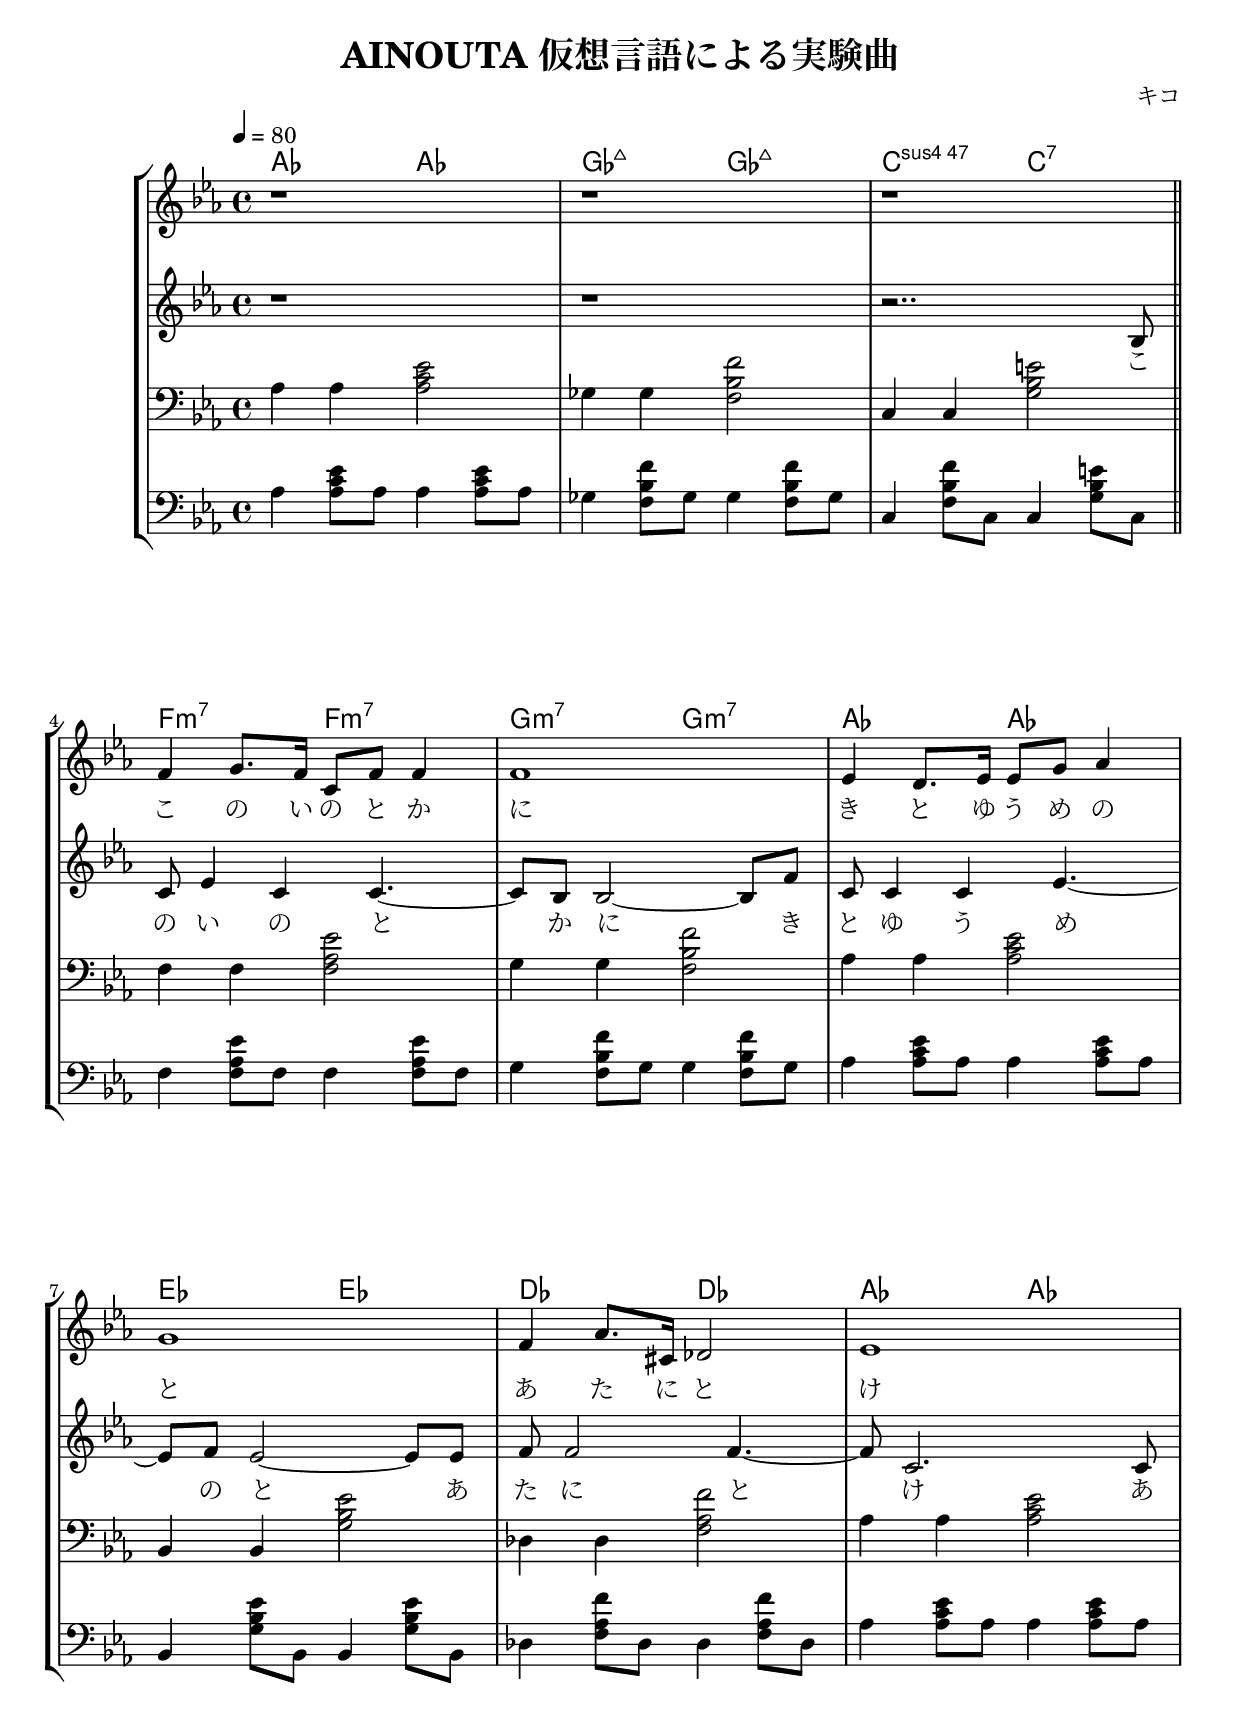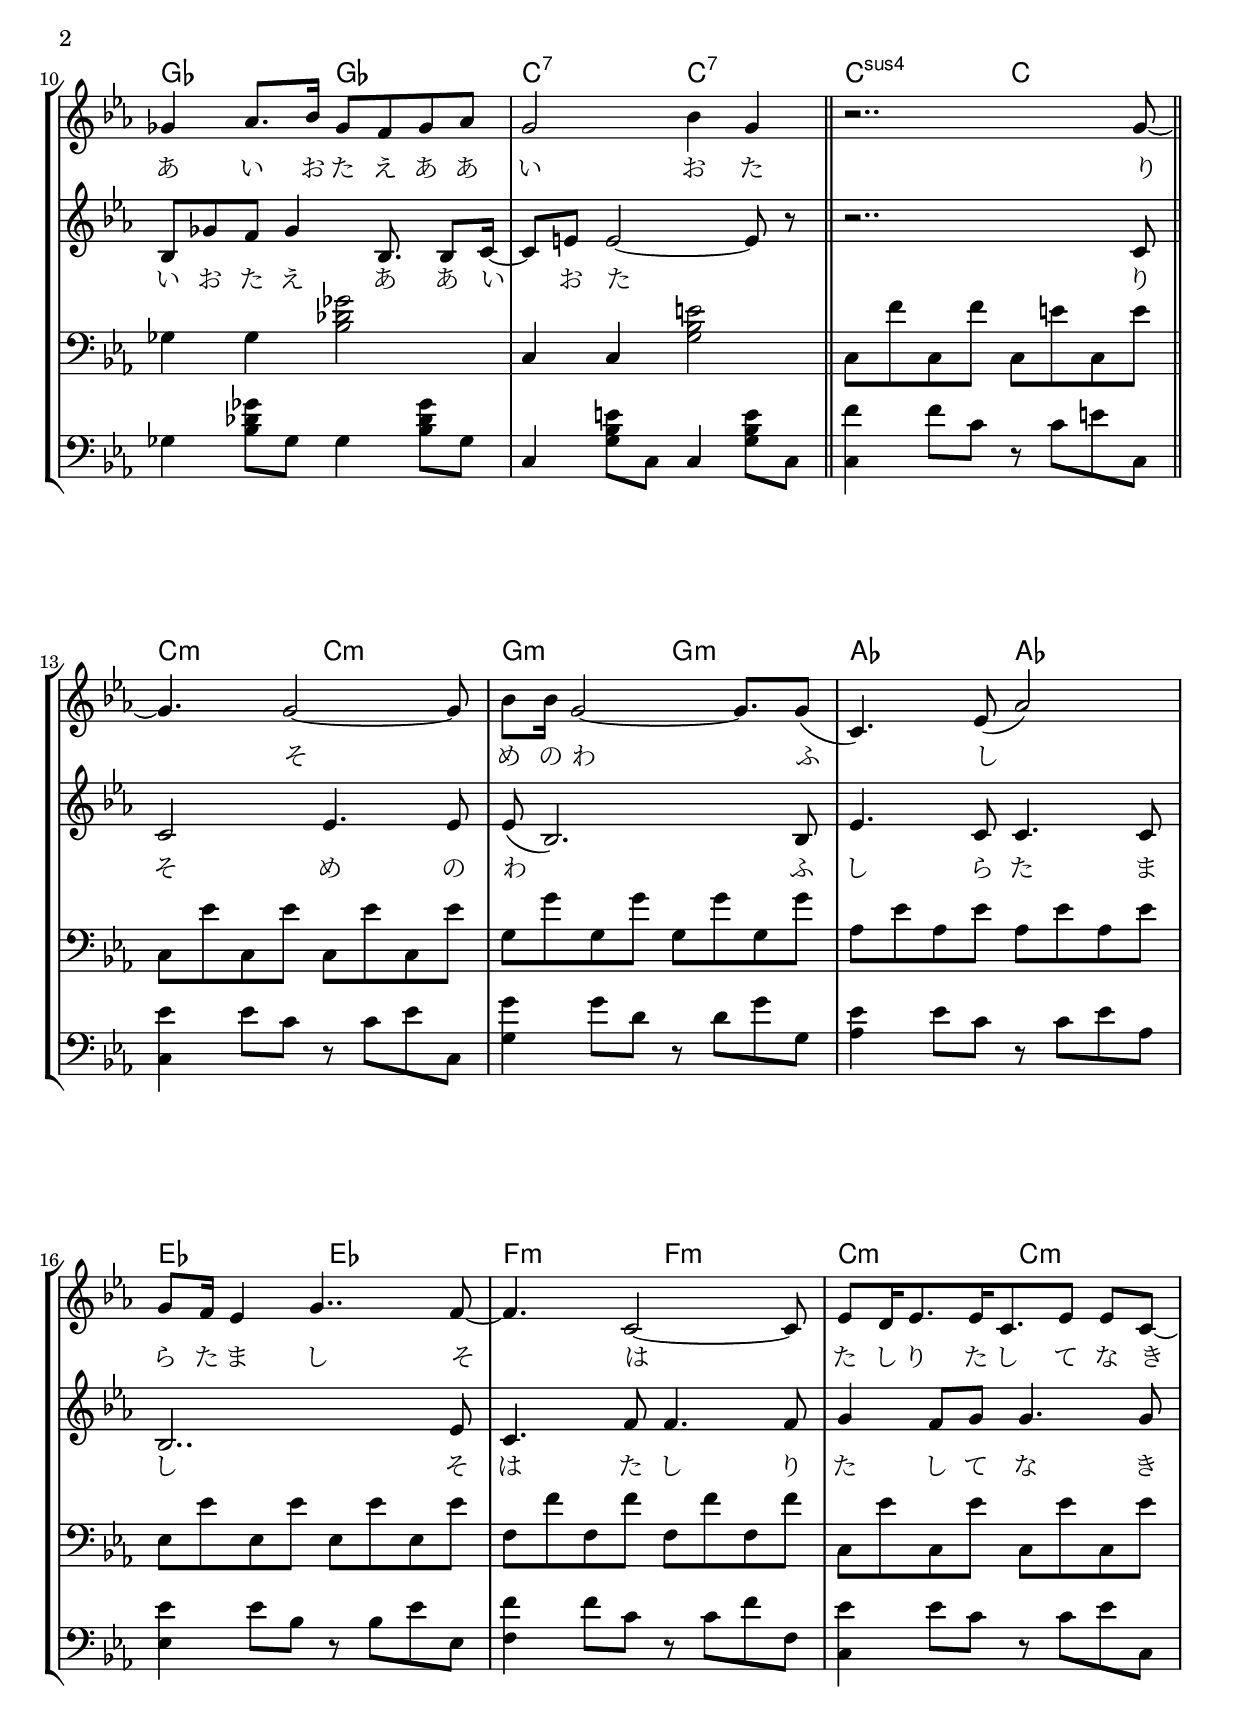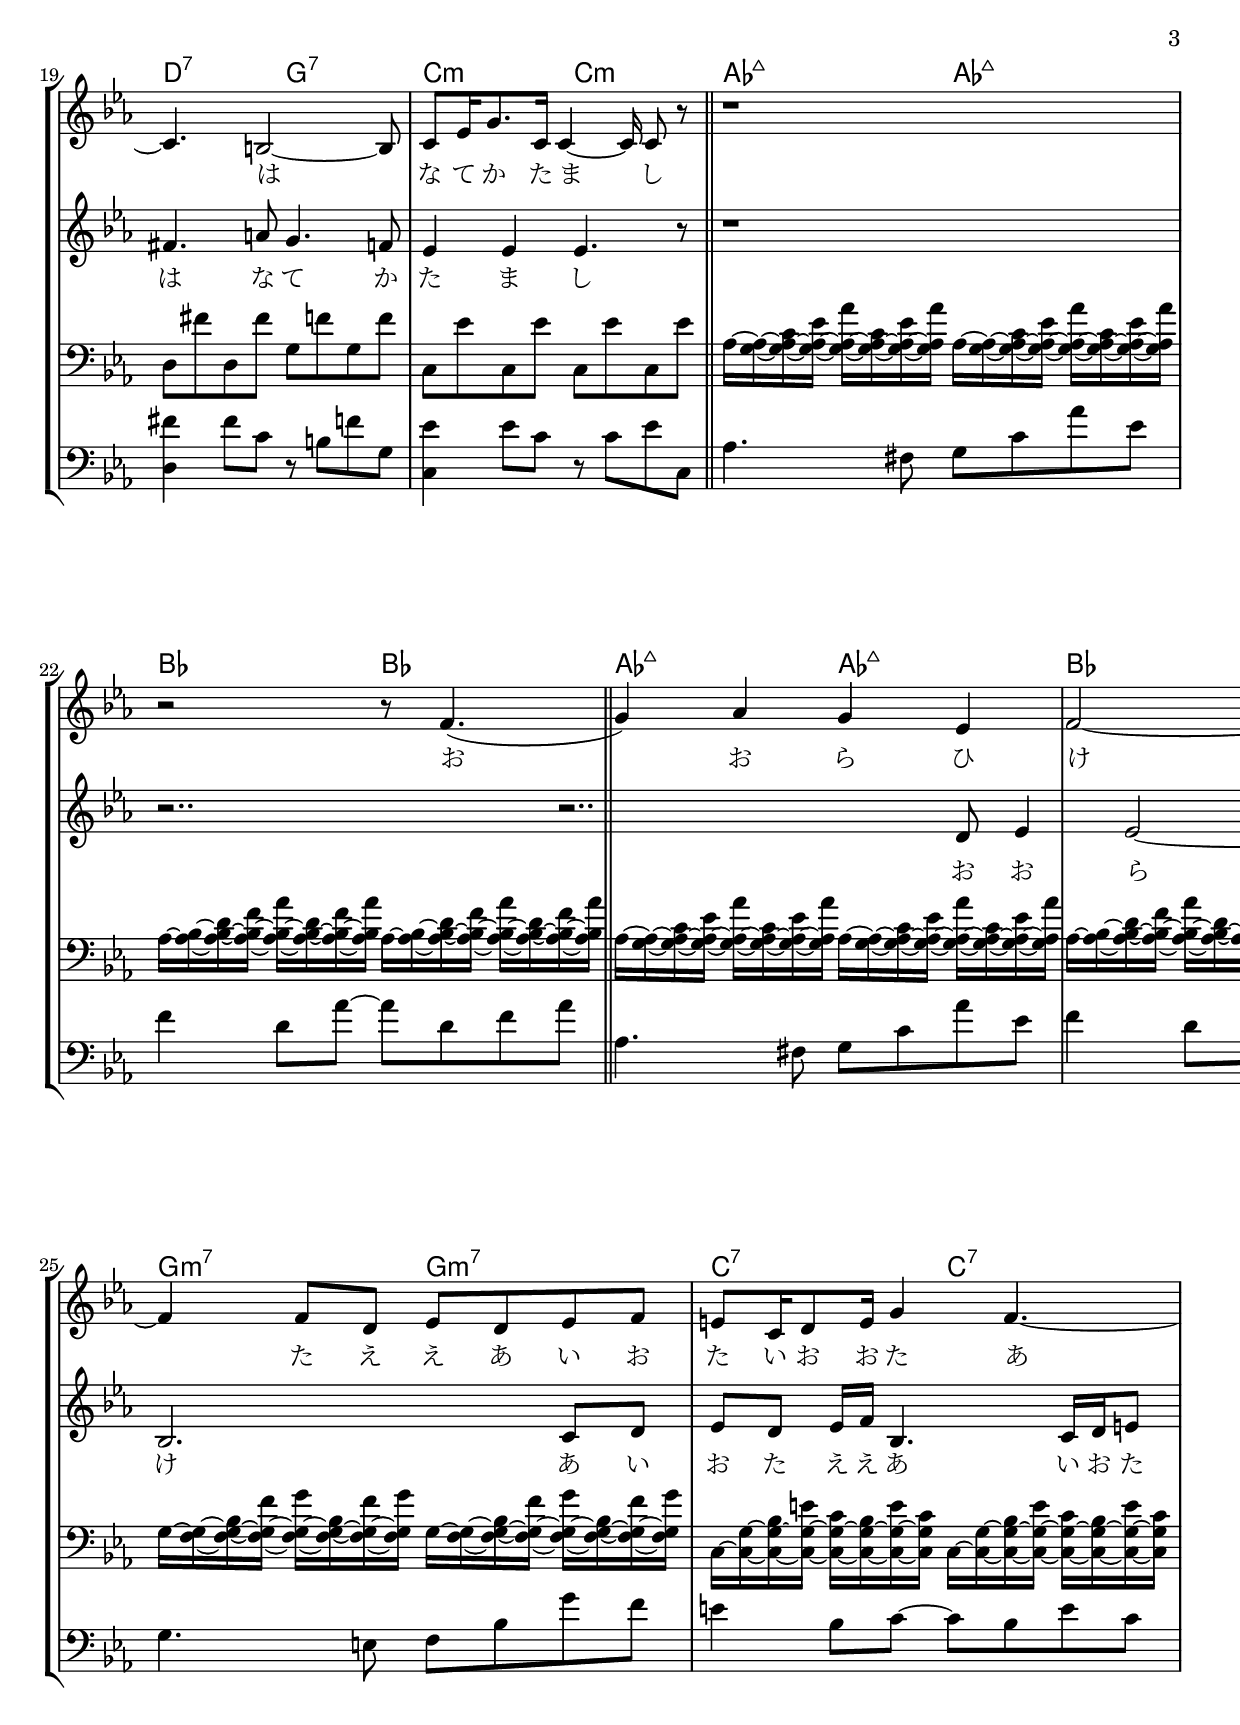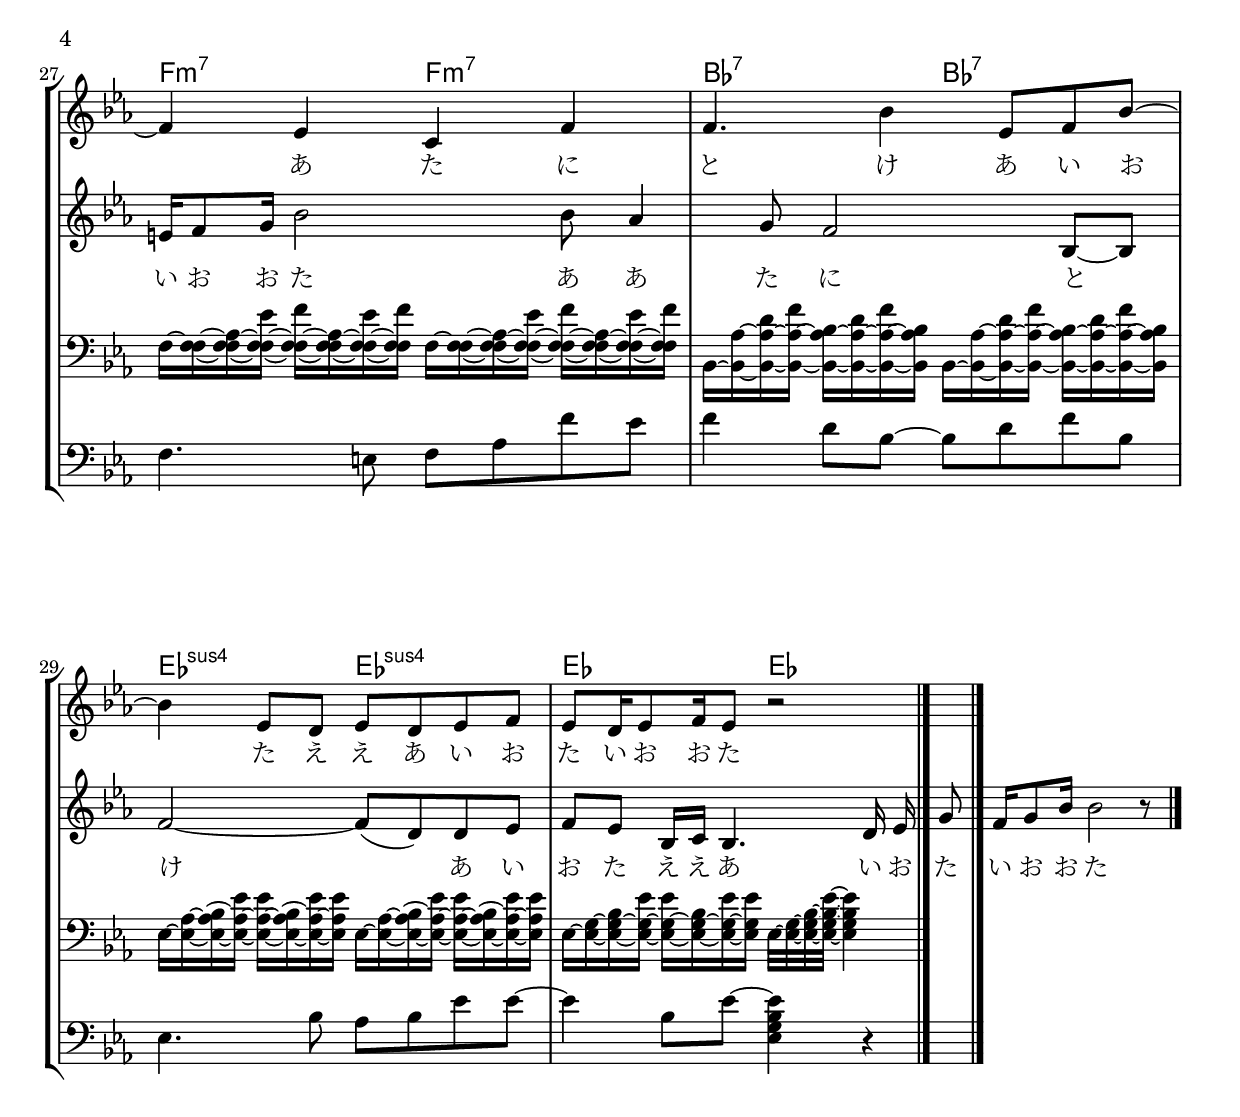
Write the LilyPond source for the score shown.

\version "2.12.1"

\header {
	title = \markup {"AINOUTA 仮想言語による実験曲"}
	composer = \markup \center-column {キコ}
}

harmony = \chordmode {
	as2 as ges:maj7 ges:maj7 c:sus47 c:7 

	f:min7 f:min7 g:min7 g:min7 as as es es des des as as ges ges c:7 c:7 

	c:sus4 c 

	c:m c:m g:m g:m as as es es f:m f:m c:m c:m d:7 g:7 c:m c:m 

	as:maj7 as:maj7 bes bes 

	as:maj7 as:maj7 bes bes g:min7 g:min7 c:7 c:7 f:min7 f:min7 bes:7 bes:7 es:sus4 es:sus4 es es 
}

melody = {
	\key es \major
	\tempo 4 = 80
	r1 | r1 | r1   
	\set Staff.midiInstrument = #"fss0.5"
	\set Staff.midiMinimumVolume = #0.7
	\set Staff.midiMaximumVolume = #0.9
	f'4  g'8.  f'16  c'8  f'8  f'4 
	f'1 
	es'4  d'8.  es'16  es'8  g'8  as'4 
	g'1 
	f'4  as'8.  cis'16  des'2 
	es'1 
	ges'4  as'8.  bes'16  ges'8  f'8  ges'8  as'8 
	g'2  bes'4  g'4
	r2.. 
	\set Staff.midiInstrument = #"fss0.5"
	\set Staff.midiMinimumVolume = #0.7
	\set Staff.midiMaximumVolume = #0.9
	g'8~ 
	g'4.  g'2~g'8 
	bes'8  bes'16  g'2~g'8.  g'8 
	(c'4.)  es'8  (as'2) 
	g'8  f'16  es'4  g'4..  f'8~ 
	f'4.  c'2~c'8 
	es'8  d'16  es'8.  es'16  c'8.  es'8  es'8  c'8~ 
	c'4.  b2~b8 
	c'8  es'16  g'8.  c'16  c'4~c'16  c'8  	r8 	r1 | r2 r8 
	\set Staff.midiInstrument = #"fss0.5"
	\set Staff.midiMinimumVolume = #0.7
	\set Staff.midiMaximumVolume = #0.9
	f'4. 
	(g'4)  as'4  g'4  es'4 
	f'2~f'8  d'8  es'8  f'8~ 
	f'4  f'8  d'8  es'8  d'8  es'8  f'8 
	e'8  c'16  d'8  e'16  g'4  f'4.~ 
	f'4  es'4  c'4  f'4 
	f'4.  bes'4  es'8  f'8  bes'8~ 
	bes'4  es'8  d'8  es'8  d'8  es'8  f'8 
	es'8  d'16  es'8  f'16  es'8  	r2 	\bar "|."
}

words = \lyricmode {
	
	こ  の  い  の  と  か  に  き  と  ゆ  う  め  の  と  あ  た  に  と  け  あ  い  お  た  え  あ  あ  い  お  た  
	
	り  そ  め  の  わ  ふ  し  ら  た  ま  し  そ  は  た  し  り  た  し  て  な  き  は  な  て  か  た  ま  し  
	
	お  お  ら  ひ  け  あ  い  お  た  え  え  あ  い  お  た  い  お  お  た  あ  あ  た  に  と  け  あ  い  お  た  え  え  あ  い  お  た  い  お  お  た  
}

secondmelody = {
	\key es \major
	\tempo 4 = 80
	r1 | r1 | r2.. 
	\set Staff.midiInstrument = #"mmi0.48"
	\set Staff.midiMinimumVolume = #0.7
	\set Staff.midiMaximumVolume = #0.9
	bes8 
	c'8  es'4  c'4  c'4.~ 
	c'8  bes8  bes2~bes8  f'8 
	c'8  c'4  c'4  es'4.~ 
	es'8  f'8  es'2~es'8  es'8 
	f'8  f'2  f'4.~ 
	f'8  c'2.  c'8 
	bes8  ges'8  f'8  ges'4  bes8.  bes8  c'16~ 
	c'8  e'8  e'2~e'8  	r8 	r2.. 
	\set Staff.midiInstrument = #"mmi0.48"
	\set Staff.midiMinimumVolume = #0.7
	\set Staff.midiMaximumVolume = #0.9
	c'8 
	c'2  es'4.  es'8 
	es'8  (bes2.)  bes8 
	es'4.  c'8  c'4.  c'8 
	bes2..  es'8 
	c'4.  f'8  f'4.  f'8 
	g'4  f'8  g'8  g'4.  g'8 
	fis'4.  a'8  g'4.  f'8 
	es'4  es'4  es'4.  	r8 	r1 | r2.. 
	\set Staff.midiInstrument = #"mmi0.48"
	\set Staff.midiMinimumVolume = #0.7
	\set Staff.midiMaximumVolume = #0.9
	r2.. d'8 
	es'4  es'2~es'8  c'8~ 
	c'8  bes2.  c'8 
	d'8  es'8  d'8  es'16  f'16  bes4.  c'16  d'16 
	e'8  e'16  f'8  g'16  bes'2  bes'8 
	as'4  g'8  f'2  bes8~ 
	bes8  f'2~f'8  (d'8)  d'8 
	es'8  f'8  es'8  bes16  c'16  bes4.  d'16  es'16 
	g'8  f'16  g'8  bes'16  bes'2  	r8 	\bar "|."
}

secondwords = \lyricmode {
	
	こ  の  い  の  と  か  に  き  と  ゆ  う  め  の  と  あ  た  に  と  け  あ  い  お  た  え  あ  あ  い  お  た  
	
	り  そ  め  の  わ  ふ  し  ら  た  ま  し  そ  は  た  し  り  た  し  て  な  き  は  な  て  か  た  ま  し  
	
	お  お  ら  ひ  け  あ  い  お  た  え  え  あ  い  お  た  い  お  お  た  あ  あ  た  に  と  け  あ  い  お  た  え  え  あ  い  お  た  い  お  お  た  
}

tempochange = {
	\tempo 4 = 80
	r1 | r1 | r1 \bar "||"
	\tempo 4 = 80
	r1 | r1 | r1 | r1 | r1 | r1 | r1 | r1 \bar "||"
	\tempo 4 = 80
	r1 \bar "||"
	\tempo 4 = 80
	r1 | r1 | r1 | r1 | r1 | r1 | r1 | r1 \bar "||"
	\tempo 4 = 80
	r1 | r1 \bar "||"
	\tempo 4 = 80
	r1 | r1 | r1 | r1 | r1 | r1 | r1 | r1 \bar "|."
}

mainacc = {
	\clef bass
	\set Staff.midiInstrument = #"Lead 8 (bass+lead)"
	\set Staff.midiMinimumVolume = #0.3
	\set Staff.midiMaximumVolume = #0.6
	\key es \major
	\tempo 4 = 80
	as4 as4
	<as c' es'>2
	ges4 ges4
	<f bes f'>2
	c4 c4
	<g bes e'>2
	\bar "||"

	\set Staff.midiInstrument = #"Lead 8 (bass+lead)"
	\set Staff.midiMinimumVolume = #0.3
	\set Staff.midiMaximumVolume = #0.6
	f4 f4
	<f as es'>2
	g4 g4
	<f bes f'>2
	as4 as4
	<as c' es'>2
	bes,4 bes,4
	<g bes es'>2
	des4 des4
	<f as f'>2
	as4 as4
	<as c' es'>2
	ges4 ges4
	<bes des' ges'>2
	c4 c4
	<g bes e'>2
	\bar "||"

	\set Staff.midiInstrument = #"Tubular Bells"
	\set Staff.midiMinimumVolume = #0.3
	\set Staff.midiMaximumVolume = #0.6
	c8 f'8 c8 f'8 
	c8 e'8 c8 e'8
	\bar "||"

	\set Staff.midiInstrument = #"Tubular Bells"
	\set Staff.midiMinimumVolume = #0.3
	\set Staff.midiMaximumVolume = #0.6
	c8 es'8 c8 es'8 
	c8 es'8 c8 es'8 
	g8 g'8 g8 g'8 
	g8 g'8 g8 g'8 
	as8 es'8 as8 es'8 
	as8 es'8 as8 es'8 
	es8 es'8 es8 es'8 
	es8 es'8 es8 es'8 
	f8 f'8 f8 f'8 
	f8 f'8 f8 f'8 
	c8 es'8 c8 es'8 
	c8 es'8 c8 es'8 
	d8 fis'8 d8 fis'8 
	g8 f'8 g8 f'8 
	c8 es'8 c8 es'8 
	c8 es'8 c8 es'8
	\bar "||"

	\set Staff.midiInstrument = #"FX 4 (atmosphere)"
	\set Staff.midiMinimumVolume = #0.3
	\set Staff.midiMaximumVolume = #0.6
	as16~ <as~ g~>16 <as~ g~ c'>16 <as~ g~ es'>16 <as~ g~ as'>16 <as~ g~ c'>16 <as~ g~ es'>16 <as g as'>16
	as16~ <as~ g~>16 <as~ g~ c'>16 <as~ g~ es'>16 <as~ g~ as'>16 <as~ g~ c'>16 <as~ g~ es'>16 <as g as'>16
	as16~ <as~ bes~>16 <as~ bes~ d'>16 <as~ bes~ f'>16 <as~ bes~ as'>16 <as~ bes~ d'>16 <as~ bes~ f'>16 <as bes as'>16
	as16~ <as~ bes~>16 <as~ bes~ d'>16 <as~ bes~ f'>16 <as~ bes~ as'>16 <as~ bes~ d'>16 <as~ bes~ f'>16 <as bes as'>16
	\bar "||"

	\set Staff.midiInstrument = #"FX 4 (atmosphere)"
	\set Staff.midiMinimumVolume = #0.3
	\set Staff.midiMaximumVolume = #0.6
	as16~ <as~ g~>16 <as~ g~ c'>16 <as~ g~ es'>16 <as~ g~ as'>16 <as~ g~ c'>16 <as~ g~ es'>16 <as g as'>16
	as16~ <as~ g~>16 <as~ g~ c'>16 <as~ g~ es'>16 <as~ g~ as'>16 <as~ g~ c'>16 <as~ g~ es'>16 <as g as'>16
	as16~ <as~ bes~>16 <as~ bes~ d'>16 <as~ bes~ f'>16 <as~ bes~ as'>16 <as~ bes~ d'>16 <as~ bes~ f'>16 <as bes as'>16
	as16~ <as~ bes~>16 <as~ bes~ d'>16 <as~ bes~ f'>16 <as~ bes~ as'>16 <as~ bes~ d'>16 <as~ bes~ f'>16 <as bes as'>16
	g16~ <g~ f~>16 <g~ f~ bes>16 <g~ f~ f'>16 <g~ f~ g'>16 <g~ f~ bes>16 <g~ f~ f'>16 <g f g'>16
	g16~ <g~ f~>16 <g~ f~ bes>16 <g~ f~ f'>16 <g~ f~ g'>16 <g~ f~ bes>16 <g~ f~ f'>16 <g f g'>16
	c16~ <c~ g~>16 <c~ g~ bes>16 <c~ g~ e'>16 <c~ g~ c'>16 <c~ g~ bes>16 <c~ g~ e'>16 <c g c'>16
	c16~ <c~ g~>16 <c~ g~ bes>16 <c~ g~ e'>16 <c~ g~ c'>16 <c~ g~ bes>16 <c~ g~ e'>16 <c g c'>16
	f16~ <f~ f~>16 <f~ f~ as>16 <f~ f~ es'>16 <f~ f~ f'>16 <f~ f~ as>16 <f~ f~ es'>16 <f f f'>16
	f16~ <f~ f~>16 <f~ f~ as>16 <f~ f~ es'>16 <f~ f~ f'>16 <f~ f~ as>16 <f~ f~ es'>16 <f f f'>16
	bes,16~ <bes,~ as~>16 <bes,~ as~ d'>16 <bes,~ as~ f'>16 <bes,~ as~ bes>16 <bes,~ as~ d'>16 <bes,~ as~ f'>16 <bes, as bes>16
	bes,16~ <bes,~ as~>16 <bes,~ as~ d'>16 <bes,~ as~ f'>16 <bes,~ as~ bes>16 <bes,~ as~ d'>16 <bes,~ as~ f'>16 <bes, as bes>16
	es16~ <es~ as~>16 <es~ as~ bes>16 <es~ as~ es'>16 <es~ as~ es'>16 <es~ as~ bes>16 <es~ as~ es'>16 <es as es'>16
	es16~ <es~ as~>16 <es~ as~ bes>16 <es~ as~ es'>16 <es~ as~ es'>16 <es~ as~ bes>16 <es~ as~ es'>16 <es as es'>16
	es16~ <es~ g~>16 <es~ g~ bes>16 <es~ g~ es'>16 <es~ g~ es'>16 <es~ g~ bes>16 <es~ g~ es'>16 <es g es'>16
	es32~ <es~ g~>32 <es~ g~ bes~>32 <es~ g~ bes~ es'~>32 <es g bes es'>4
	\bar "|."
}

subacc = {
	\clef bass
	\set Staff.midiInstrument = #"Koto"
	\set Staff.midiMinimumVolume = #0.3
	\set Staff.midiMaximumVolume = #0.6
	\key es \major
	\tempo 4 = 80
	as4 <as c' es'>8 as8
	as4 <as c' es'>8 as8
	ges4 <f bes f'>8 ges8
	ges4 <f bes f'>8 ges8
	c4 <f bes f'>8 c8
	c4 <g bes e'>8 c8
	\bar "||"

	\set Staff.midiInstrument = #"Koto"
	\set Staff.midiMinimumVolume = #0.3
	\set Staff.midiMaximumVolume = #0.6
	f4 <f as es'>8 f8
	f4 <f as es'>8 f8
	g4 <f bes f'>8 g8
	g4 <f bes f'>8 g8
	as4 <as c' es'>8 as8
	as4 <as c' es'>8 as8
	bes,4 <g bes es'>8 bes,8
	bes,4 <g bes es'>8 bes,8
	des4 <f as f'>8 des8
	des4 <f as f'>8 des8
	as4 <as c' es'>8 as8
	as4 <as c' es'>8 as8
	ges4 <bes des' ges'>8 ges8
	ges4 <bes des' ges'>8 ges8
	c4 <g bes e'>8 c8
	c4 <g bes e'>8 c8
	\bar "||"

	\set Staff.midiInstrument = #"Tuba"
	\set Staff.midiMinimumVolume = #0.3
	\set Staff.midiMaximumVolume = #0.6
	<c f'>4 f'8 c'8
	r8 c'8 e'8 c8
	\bar "||"

	\set Staff.midiInstrument = #"Tuba"
	\set Staff.midiMinimumVolume = #0.3
	\set Staff.midiMaximumVolume = #0.6
	<c es'>4 es'8 c'8
	r8 c'8 es'8 c8
	<g g'>4 g'8 d'8
	r8 d'8 g'8 g8
	<as es'>4 es'8 c'8
	r8 c'8 es'8 as8
	<es es'>4 es'8 bes8
	r8 bes8 es'8 es8
	<f f'>4 f'8 c'8
	r8 c'8 f'8 f8
	<c es'>4 es'8 c'8
	r8 c'8 es'8 c8
	<d fis'>4 fis'8 c'8
	r8 b8 f'8 g8
	<c es'>4 es'8 c'8
	r8 c'8 es'8 c8
	\bar "||"

	\set Staff.midiInstrument = #"Celesta"
	\set Staff.midiMinimumVolume = #0.3
	\set Staff.midiMaximumVolume = #0.6
	as4. fis8
	g8 c' as'8 es'~
	f'4 d'8 as'8~
	as'8 d' f' as'
	\bar "||"

	\set Staff.midiInstrument = #"Celesta"
	\set Staff.midiMinimumVolume = #0.3
	\set Staff.midiMaximumVolume = #0.6
	as4. fis8
	g8 c' as'8 es'~
	f'4 d'8 as'8~
	as'8 d' f' as'
	g4. e8
	f8 bes g'8 f'~
	e'4 bes8 c'8~
	c'8 bes e' c'
	f4. e8
	f8 as f'8 es'~
	f'4 d'8 bes8~
	bes8 d' f' bes
	es4. bes8
	as8 bes es'8 es'~
	es'4 bes8 es'8~
	<es g bes es'>4 r4
	\bar "|."
}

percA = {
	\drummode {
	hh8 hh8 hh8 hh8 hh8 hh8 hh8 hh8  |hh8 hh8 hh8 hh8 hh8 hh8 hh8 hh8  |hh8 hh8 hh8 hh8 hh8 hh8 hh4  \bar "||"
	bd2 r8 bd4 bd8  |bd4. bd8 bd2  |bd2 r8 bd4 bd8  |bd4. bd8 bd2  |bd2 r8 bd4 bd8  |bd4. bd8 bd2  |bd2 r8 bd4 bd8  |bd4. bd8 bd2  \bar "||"
	\times 16/32{ hh2 hh8. hh1 r4 r16 } \bar "||"
	r1  |r2. hho4  |r1  |r2. hho4  |r1  |r2. hho4  |r1  |r2. hho4  \bar "||"
	r8 cymr16 cymr16 cymr8 cymr16 cymr16 cymr8 cymr16 cymr16 cymr8 cymr8  |cymr8 cymr16 cymr16 cymr8 cymr16 cymr16 cymr8 cymr16 cymr16 cymr8 cymr8  \bar "||"
	r8 cymr16 cymr16 cymr8 cymr16 cymr16 cymr8 cymr16 cymr16 cymr8 cymr8  |cymr8 cymr16 cymr16 cymr8 cymr16 cymr16 cymr8 cymr16 cymr16 cymr8 cymr8  |cymr8 cymr16 cymr16 cymr8 cymr16 cymr16 cymr8 cymr16 cymr16 cymr8 cymr16 cymr16  |cymr8 cymr16 cymr16 cymr8 cymr16 cymr16 cymr8 cymr16 cymr16 cymr8 cymr8  |r8 cymr16 cymr16 cymr8 cymr16 cymr16 cymr8 cymr16 cymr16 cymr8 cymr8  |cymr8 cymr16 cymr16 cymr8 cymr16 cymr16 cymr8 cymr16 cymr16 cymr8 cymr8  |cymr8 cymr16 cymr16 cymr8 cymr16 cymr16 cymr8 cymr16 cymr16 cymr8 cymr16 cymr16  |cymr8 cymr16 cymr16 cymr8 cymr16 cymr16 cymr8 cymr16 cymr16 cymr8 cymr8  \bar "|."
	}
}

percB = {
	\drummode {
	bd4. bd8 bd4. bd8  |bd4. bd8 bd4. bd8  |bd4. bd8 bd2  \bar "||"
	r4. ss4. ss4  |r4 ss4. ss4.  |r4. ss4. ss4  |r4 ss4. ss4.  |r4. ss4. ss4  |r4 ss4. ss4.  |r4. ss4. ss4  |r4 ss4. ss4.  \bar "||"
	\times 16/32{ r8 hhp4 hhp4 hhp8 hhp1 r4 } \bar "||"
	r16 hhp16 hhp8 hhp16 hhp8 hhp2 r16  |r16 hhp16 hhp8 hhp16 hhp8 hhp2 r16  |r16 hhp16 hhp8 hhp16 hhp8 hhp2 r16  |r16 hhp16 hhp8 hhp16 hhp8 hhp2 r16  |r16 hhp16 hhp8 hhp16 hhp8 hhp2 r16  |r16 hhp16 hhp8 hhp16 hhp8 hhp2 r16  |r16 hhp16 hhp8 hhp16 hhp8 hhp2 r16  |r16 hhp16 hhp8 hhp16 hhp8 hhp2 hhp16  \bar "||"
	r4 sn2 sn4  |r4 sn2 sn8 sn16 sn16  \bar "||"
	r4 sn2 sn4  |r4 sn8 sn4. sn4  |r4 sn2 sn4  |r4 sn8 sn4. sn4  |r4 sn2 sn4  |r4 sn8 sn4. sn4  |r4 sn2 sn4  |r4 sn2 sn8 sn16 sn16  \bar "|."
	}
}

percC = {
	\drummode {
	r8 ss4 ss8 ss4. ss8  |r8 ss4 ss8 ss2  |r8 ss4 ss8 ss2  \bar "||"
	cymr8 cymr8 cymr8 cymr8 cymr8 cymr8 cymr8 cymr8  |cymr8 cymr8 cymr8 cymr8 cymr8 cymr8 cymr8 cymr8  |cymr8 cymr8 cymr8 cymr8 cymr8 cymr8 cymr8 cymr8  |cymr8 cymr8 cymr8 cymr8 cymr4. cymr8  |cymr8 cymr8 cymr8 cymr8 cymr8 cymr8 cymr8 cymr8  |cymr8 cymr8 cymr8 cymr8 cymr8 cymr8 cymr8 cymr8  |cymr8 cymr8 cymr8 cymr8 cymr8 cymr8 cymr8 cymr8  |cymr8 cymr8 cymr8 cymr8 cymr4. cymr8  \bar "||"
	r1  \bar "||"
	hh8. hh8. hh2 r8  |hh8. hh8. hh2 hh8  |hh8. hh8. hh2 r8  |hh8. hh8. hh2 hh8  |hh8. hh8. hh2 r8  |hh8. hh8. hh2 hh8  |hh8. hh8. hh2 r8  |hh8. hh8. hh4 hh4 hh8  \bar "||"
	bd8. bd16 bd8. bd16 bd8. bd16 bd8. bd16  |bd8. bd16 bd8. bd16 bd8. bd16 bd8. bd16  \bar "||"
	bd8. bd16 bd8. bd16 bd8. bd16 bd8. bd16  |bd8. bd16 bd8. bd16 bd8. bd16 bd4  |bd8. bd16 bd8. bd16 bd8. bd16 bd8. bd16  |bd8. bd16 bd8. bd16 bd8. bd16 bd4  |bd8. bd16 bd8. bd16 bd8. bd16 bd8. bd16  |bd8. bd16 bd8. bd16 bd8. bd16 bd4  |bd8. bd16 bd8. bd16 bd8. bd16 bd8. bd16  |bd8. bd16 bd8. bd16 bd8. bd16 bd8. bd16  \bar "|."
	}
}

percD = {
	\drummode {
	r8 hhp2 r8 hhp4  |r8 hhp2 r8 hhp4  |r8 hhp2 r8 hhp4  \bar "||"
	r1 |r1 |r1 |r2. toml4  |r1 |r1 |r1 |r2. toml4  \bar "||"
	\times 16/32{ bd4. bd4. bd8 bd2 r8 bd2 } \bar "||"
	r2 ss2  |r2 ss2  |r2 ss2  |r2 ss2  |r2 ss2  |r2 ss2  |r2 ss2  |r2 ss2  \bar "||"
	r1  |r4. tommh2 r8  \bar "||"
	r1  |r2 r16 tommh4. r16  |r1  |r2 r16 tommh4. r16  |r1  |r2 r16 tommh4. r16  |r1  |r4. tommh2 r8  \bar "|."
	}
}

percE = {
	\drummode {
	r1  |r1  |r2 r8 cymr8 cymr4  \bar "||"
	r1 |r1 |r1 |r2 r8 tommh4.  |r1 |r1 |r1 |r2 r8 tommh4.  \bar "||"
	r2 ss2  \bar "||"
	bd2 r8 bd4 bd8  |bd4. bd4 bd4 bd8  |bd2 r8 bd4 bd8  |bd4. bd4 bd4 bd8  |bd2 r8 bd4 bd8  |bd4. bd4 bd4 bd8  |bd2 r8 bd4 bd8  |bd4. bd4 bd4.  \bar "||"
	r1  |r2 r16 toml4. r16  \bar "||"
	r1  |r2. r8 toml8  |r1  |r2. r8 toml8  |r1  |r2. r8 toml8  |r1  |r2 r16 toml4. r16  \bar "|."
	}
}

percF = {
	\drummode {
	r1 | r1 | r1 \bar "||"
	r1 | r1 | r1 | r1 | r1 | r1 | r1 | r1 \bar "||"
	\times 16/32{ r1 sn4 sn8 sn2 r8 } \bar "||"
	r1 | r1 | r1 | r1 | r1 | r1 | r1 | r1 \bar "||"
	cymc1  |r1 \bar "||"
	cymc1  |r1 |r1 |r1 |cymc1  |r1 |r1 |r1 \bar "|."
	}
}

percG = {
	\drummode {
	r1 | r1 | r1 \bar "||"
	r1 | r1 | r1 | r1 | r1 | r1 | r1 | r1 \bar "||"
	r1 \bar "||"
	r1 | r1 | r1 | r1 | r1 | r1 | r1 | r1 \bar "||"
	r1 | r1 \bar "||"
	r1 | r1 | r1 | r1 | r1 | r1 | r1 | r1 \bar "|."
	}
}

percH = {
	\drummode {
	r1 | r1 | r1 \bar "||"
	r1 | r1 | r1 | r1 | r1 | r1 | r1 | r1 \bar "||"
	\times 16/32{ r1 r2 r8 tommh4. } \bar "||"
	r1 | r1 | r1 | r1 | r1 | r1 | r1 | r1 \bar "||"
	r1 | r1 \bar "||"
	r1 | r1 | r1 | r1 | r1 | r1 | r1 | r1 \bar "|."
	}
}

percI = {
	\drummode {
	r1 | r1 | r1 \bar "||"
	r1 | r1 | r1 | r1 | r1 | r1 | r1 | r1 \bar "||"
	\times 16/32{ r1 r2. tomfh4 } \bar "||"
	r1 | r1 | r1 | r1 | r1 | r1 | r1 | r1 \bar "||"
	r1 | r1 \bar "||"
	r1 | r1 | r1 | r1 | r1 | r1 | r1 | r1 \bar "|."
	}
}

\score {
	<<
		\new StaffGroup <<
			\new ChordNames {\harmony}
			\new Voice = "melody" {\melody}
			\new Lyrics \lyricsto "melody" \words
			\new Voice = "secondmelody" {\secondmelody}
			\new Lyrics \lyricsto "secondmelody" \secondwords
			\new Staff = "mainacc" {\mainacc}
			\new Staff = "subacc" {\subacc}
		>>
	>>
	\layout { }
}
